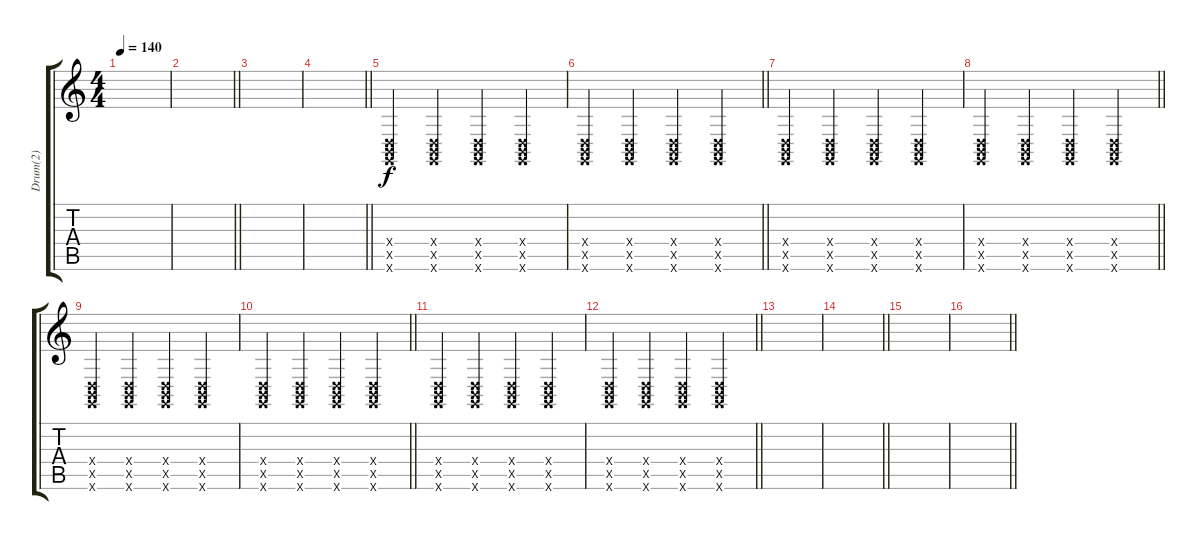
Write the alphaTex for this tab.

\track ("Drum(2)" "Drum(2)") {instrument synthdrum}
\staff {score tabs}
\tuning (E4 B3 G3 D3 A2 E2) {hide}
\ts (4 4)
\tempo 140
\clef g2
\ks c
|
\barLineRight lightlight
|
|
\barLineRight lightlight
|
(0.4{x} 2.5{x} 3.6{x}).4{volume 16} (0.4{x} 2.5{x} 3.6{x}).4 (0.4{x} 2.5{x} 3.6{x}).4 (0.4{x} 2.5{x} 3.6{x}).4 |
\barLineRight lightlight
(0.4{x} 2.5{x} 3.6{x}).4 (0.4{x} 2.5{x} 3.6{x}).4 (0.4{x} 2.5{x} 3.6{x}).4 (0.4{x} 2.5{x} 3.6{x}).4 |
(0.4{x} 2.5{x} 3.6{x}).4 (0.4{x} 2.5{x} 3.6{x}).4 (0.4{x} 2.5{x} 3.6{x}).4 (0.4{x} 2.5{x} 3.6{x}).4 |
\barLineRight lightlight
(0.4{x} 2.5{x} 3.6{x}).4 (0.4{x} 2.5{x} 3.6{x}).4 (0.4{x} 2.5{x} 3.6{x}).4 (0.4{x} 2.5{x} 3.6{x}).4 |
(0.4{x} 2.5{x} 3.6{x}).4 (0.4{x} 2.5{x} 3.6{x}).4 (0.4{x} 2.5{x} 3.6{x}).4 (0.4{x} 2.5{x} 3.6{x}).4 |
\barLineRight lightlight
(0.4{x} 2.5{x} 3.6{x}).4 (0.4{x} 2.5{x} 3.6{x}).4 (0.4{x} 2.5{x} 3.6{x}).4 (0.4{x} 2.5{x} 3.6{x}).4 |
(0.4{x} 2.5{x} 3.6{x}).4 (0.4{x} 2.5{x} 3.6{x}).4 (0.4{x} 2.5{x} 3.6{x}).4 (0.4{x} 2.5{x} 3.6{x}).4 |
\barLineRight lightlight
(0.4{x} 2.5{x} 3.6{x}).4 (0.4{x} 2.5{x} 3.6{x}).4 (0.4{x} 2.5{x} 3.6{x}).4 (0.4{x} 2.5{x} 3.6{x}).4 |
|
\barLineRight lightlight
|
|
\barLineRight lightlight
